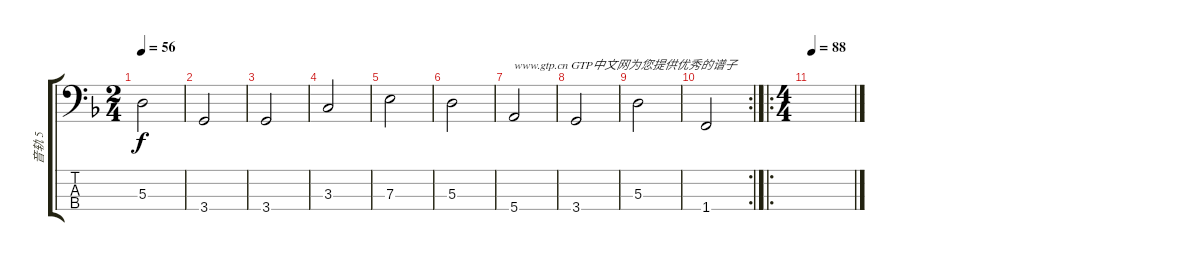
\track ("音轨 5" "音轨 5") {instrument electricbassfinger}
\staff {score tabs}
\tuning (G2 D2 A1 E1) {hide}
\ts (2 4)
\tempo 56
\clef f4
\ks f
5.3.2{dy f} |
3.4.2 |
3.4.2 |
3.3.2 |
7.3.2 |
5.3.2 |
5.4.2{txt "www.gtp.cn GTP中文网为您提供优秀的谱子"} |
3.4.2 |
5.3.2 |
\rc 2
1.4.2 |
\ro
\ts (4 4)
\tempo 88
